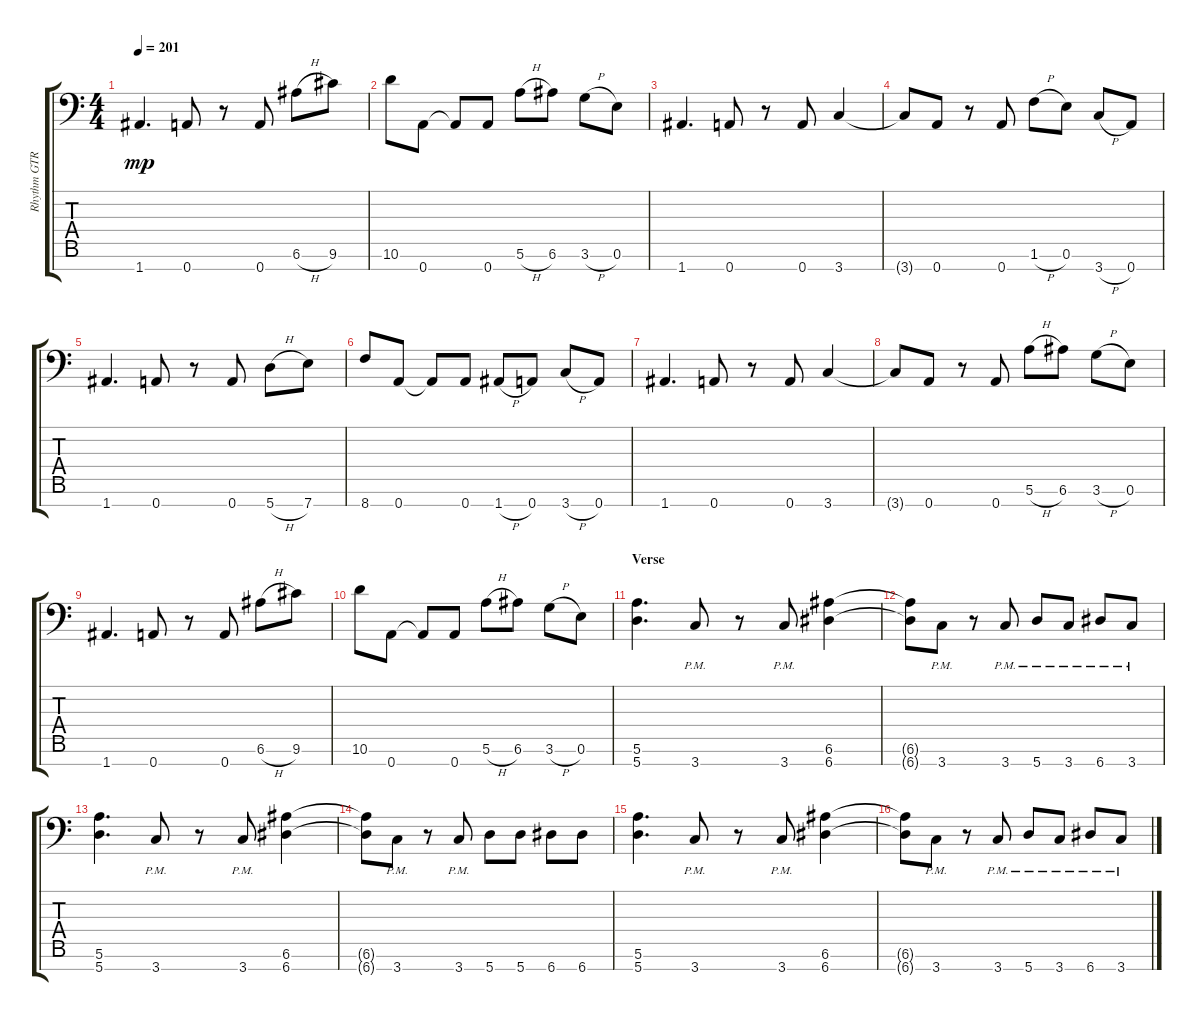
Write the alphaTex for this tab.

\track ("Rhythm GTR 2" "Rhythm GTR") {instrument distortionguitar}
\staff {score tabs}
\tuning (E4 B3 G3 D3 A2 E2 A1) {hide}
\ts (4 4)
\tempo 201
\clef f4
\ks aminor
1.7.4{d dy mp} 0.7.8 r.8 0.7.8 6.6{h}.8 9.6.8 |
10.6.8 0.7.8 0.7{t}.8 0.7.8 5.6{h}.8 6.6.8 3.6{h}.8 0.6.8 |
1.7.4{d} 0.7.8 r.8 0.7.8 3.7.4 |
3.7{t}.8 0.7.8 r.8 0.7.8 1.6{h}.8 0.6.8 3.7{h}.8 0.7.8 |
1.7.4{d} 0.7.8 r.8 0.7.8 5.7{h}.8 7.7.8 |
8.7.8 0.7.8 0.7{t}.8 0.7.8 1.7{h}.8 0.7.8 3.7{h}.8 0.7.8 |
1.7.4{d} 0.7.8 r.8 0.7.8 3.7.4 |
3.7{t}.8 0.7.8 r.8 0.7.8 5.6{h}.8 6.6.8 3.6{h}.8 0.6.8 |
1.7.4{d} 0.7.8 r.8 0.7.8 6.6{h}.8 9.6.8 |
10.6.8 0.7.8 0.7{t}.8 0.7.8 5.6{h}.8 6.6.8 3.6{h}.8 0.6.8 |
\section ("" "Verse")
(5.6 5.7).4{d} 3.7{pm}.8 r.8 3.7{pm}.8 (6.6 6.7).4 |
(6.6{t} 6.7{t}).8 3.7{pm}.8 r.8 3.7{pm}.8 5.7{pm}.8 3.7{pm}.8 6.7{pm}.8 3.7{pm}.8 |
(5.6 5.7).4{d} 3.7{pm}.8 r.8 3.7{pm}.8 (6.6 6.7).4 |
(6.6{t} 6.7{t}).8 3.7{pm}.8 r.8 3.7{pm}.8 5.7.8 5.7.8 6.7.8 6.7.8 |
(5.6 5.7).4{d} 3.7{pm}.8 r.8 3.7{pm}.8 (6.6 6.7).4 |
(6.6{t} 6.7{t}).8 3.7{pm}.8 r.8 3.7{pm}.8 5.7{pm}.8 3.7{pm}.8 6.7{pm}.8 3.7{pm}.8
